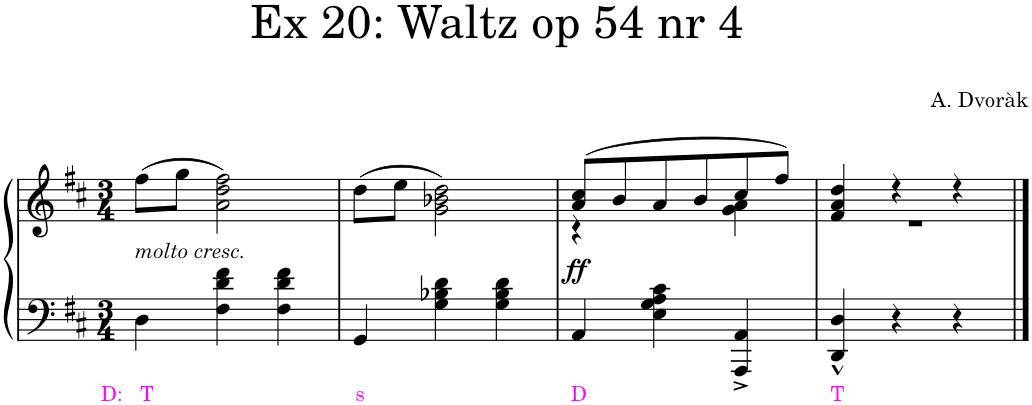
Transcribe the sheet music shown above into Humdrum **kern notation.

**kern	**text	**kern	**dynam
*part1	*part1	*part1	*part1
*staff2	*staff2	*staff1	*staff1/2
*I"Piano	*	*	*
*I'Pno.	*	*	*
*clefF4	*	*clefG2	*
*k[f#c#]	*	*k[f#c#]	*
*M3/4	*	*M3/4	*
=1	=1	=1	=1
!	!	!LO:TX:b:i:t=molto cresc.	!
!	!LO:LY:b:color=#FC02FF	!	!
4D\	D: T	(8ff#\L	.
.	.	8gg\J	.
4F#\ 4d\ 4f#\	.	2a\ 2dd\ 2ff#\)	.
4F#\ 4d\ 4f#\	.	.	.
=2	=2	=2	=2
!	!LO:LY:b:color=#FC02FF	!	!
4GG/	s	(8dd\L	.
.	.	8ee\J	.
4G\ 4B-X\ 4d\	.	2g\ 2b-X\ 2dd\)	.
4G\ 4B-\ 4d\	.	.	.
=3	=3	=3	=3
!	!LO:LY:b:color=#FC02FF	!	!LO:DY:b
*	*	*^	*
4AA/	D	(8a/ 8cc#/L	4r	ff
.	.	8b/	.	.
4E\ 4G\ 4A\ 4c#\	.	8a/	4ryy	.
.	.	8b/	.	.
4AAA/^ 4AA/^	.	8cc#/	4g\ 4a\	.
.	.	8ff#/J)	.	.
=4	=4	=4	=4	=4
!	!LO:LY:b:color=#FC02FF	!	!	!
4DD/^^ 4D/^^	T	4f#/ 4a/ 4dd/	2.r	.
4r	.	4r	.	.
4r	.	4r	.	.
*	*	*v	*v	*
==	==	==	==
*-	*-	*-	*-
